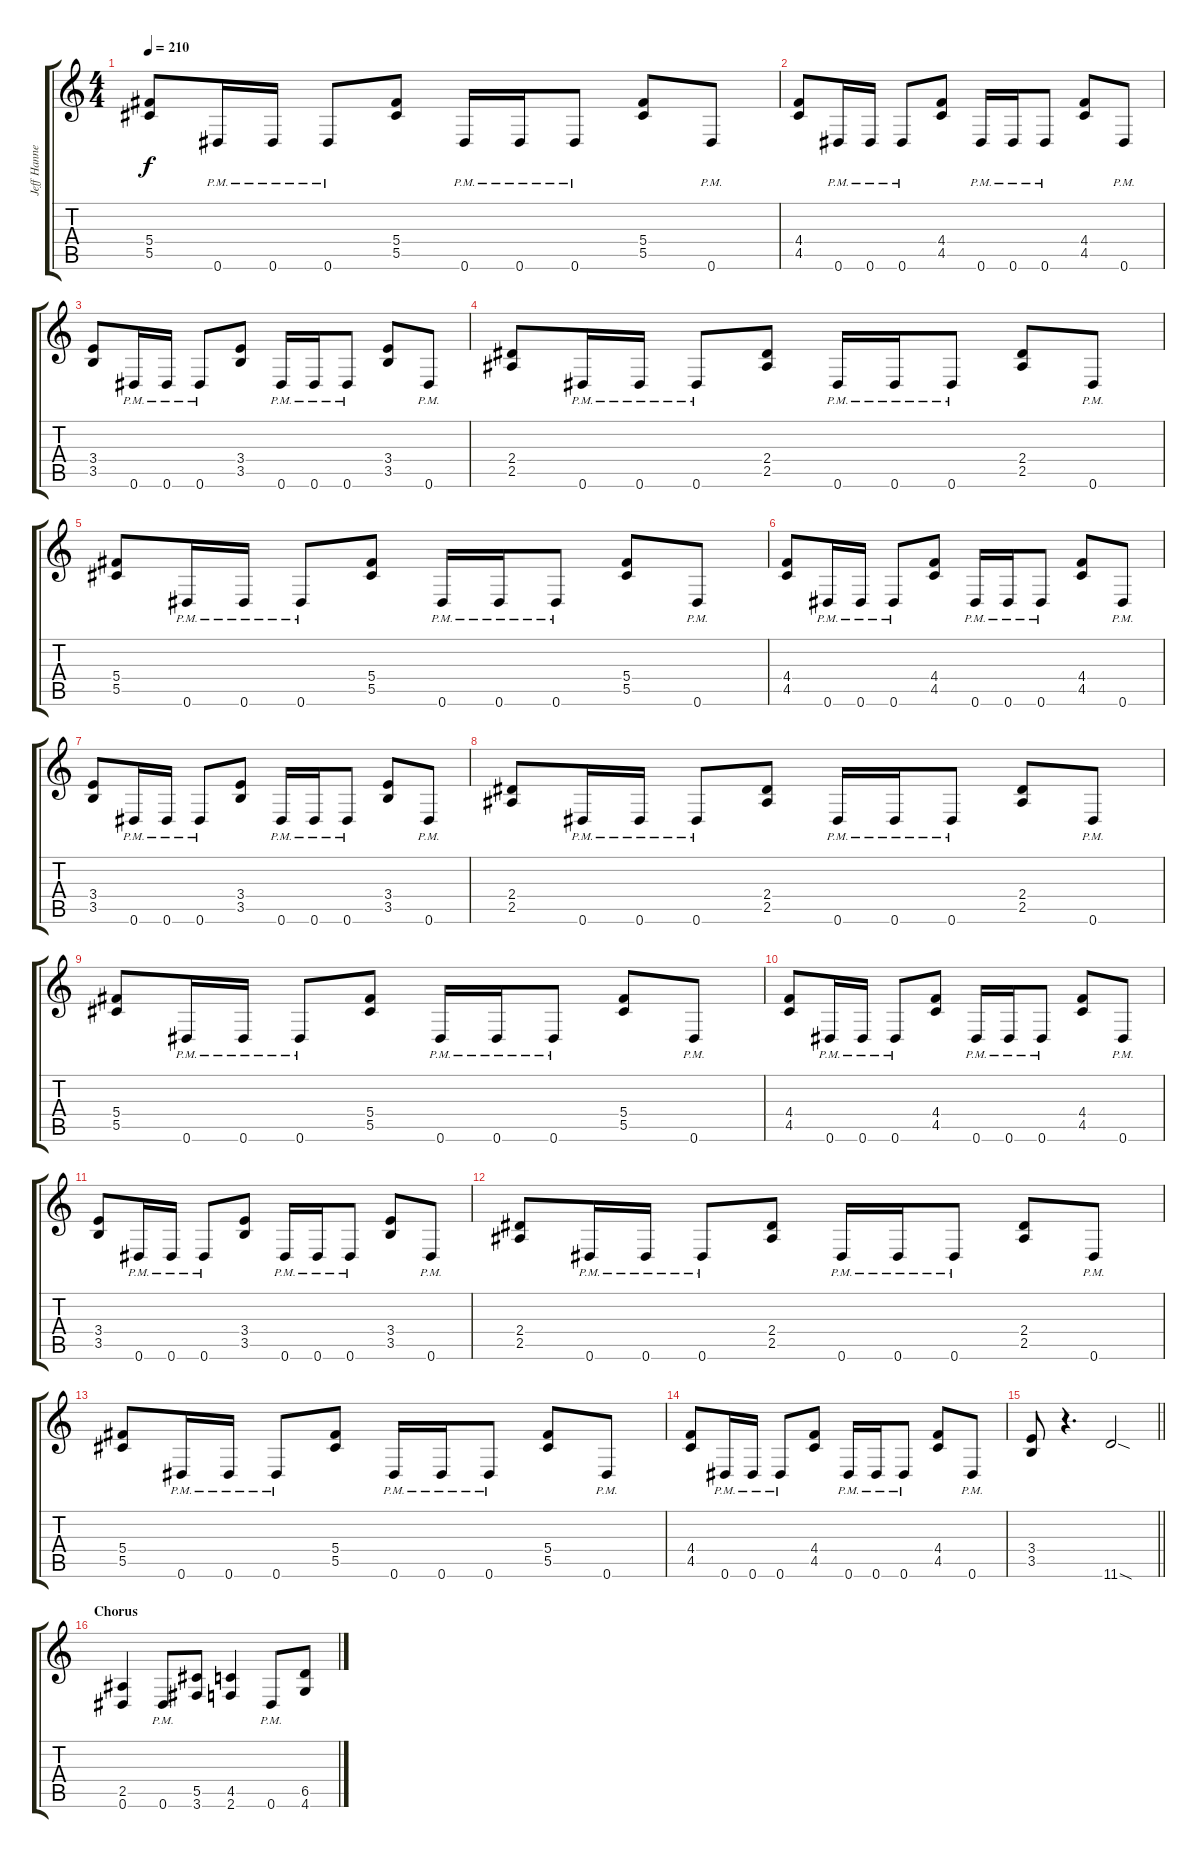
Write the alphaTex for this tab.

\track ("Jeff Hanneman" "Jeff Hanne") {instrument distortionguitar}
\staff {score tabs}
\tuning (Eb4 Bb3 Gb3 Db3 Ab2 Eb2) {hide}
\ts (4 4)
\tempo 210
\clef g2
\ks c
(5.4 5.5).8{dy f} 0.6{pm}.16 0.6{pm}.16 0.6{pm}.8 (5.4 5.5).8 0.6{pm}.16 0.6{pm}.16 0.6{pm}.8 (5.4 5.5).8 0.6{pm}.8 |
(4.4 4.5).8{balance 0} 0.6{pm}.16 0.6{pm}.16 0.6{pm}.8 (4.4 4.5).8 0.6{pm}.16 0.6{pm}.16 0.6{pm}.8 (4.4 4.5).8 0.6{pm}.8 |
(3.4 3.5).8 0.6{pm}.16 0.6{pm}.16 0.6{pm}.8 (3.4 3.5).8 0.6{pm}.16 0.6{pm}.16 0.6{pm}.8 (3.4 3.5).8 0.6{pm}.8 |
(2.4 2.5).8 0.6{pm}.16 0.6{pm}.16 0.6{pm}.8 (2.4 2.5).8 0.6{pm}.16 0.6{pm}.16 0.6{pm}.8 (2.4 2.5).8 0.6{pm}.8 |
(5.4 5.5).8 0.6{pm}.16 0.6{pm}.16 0.6{pm}.8 (5.4 5.5).8 0.6{pm}.16 0.6{pm}.16 0.6{pm}.8 (5.4 5.5).8 0.6{pm}.8 |
(4.4 4.5).8 0.6{pm}.16 0.6{pm}.16 0.6{pm}.8 (4.4 4.5).8 0.6{pm}.16 0.6{pm}.16 0.6{pm}.8 (4.4 4.5).8 0.6{pm}.8 |
(3.4 3.5).8 0.6{pm}.16 0.6{pm}.16 0.6{pm}.8 (3.4 3.5).8 0.6{pm}.16 0.6{pm}.16 0.6{pm}.8 (3.4 3.5).8 0.6{pm}.8 |
(2.4 2.5).8 0.6{pm}.16 0.6{pm}.16 0.6{pm}.8 (2.4 2.5).8 0.6{pm}.16 0.6{pm}.16 0.6{pm}.8 (2.4 2.5).8 0.6{pm}.8 |
(5.4 5.5).8 0.6{pm}.16 0.6{pm}.16 0.6{pm}.8 (5.4 5.5).8 0.6{pm}.16 0.6{pm}.16 0.6{pm}.8 (5.4 5.5).8 0.6{pm}.8 |
(4.4 4.5).8 0.6{pm}.16 0.6{pm}.16 0.6{pm}.8 (4.4 4.5).8 0.6{pm}.16 0.6{pm}.16 0.6{pm}.8 (4.4 4.5).8 0.6{pm}.8 |
(3.4 3.5).8 0.6{pm}.16 0.6{pm}.16 0.6{pm}.8 (3.4 3.5).8 0.6{pm}.16 0.6{pm}.16 0.6{pm}.8 (3.4 3.5).8 0.6{pm}.8 |
(2.4 2.5).8 0.6{pm}.16 0.6{pm}.16 0.6{pm}.8 (2.4 2.5).8 0.6{pm}.16 0.6{pm}.16 0.6{pm}.8 (2.4 2.5).8 0.6{pm}.8 |
(5.4 5.5).8 0.6{pm}.16 0.6{pm}.16 0.6{pm}.8 (5.4 5.5).8 0.6{pm}.16 0.6{pm}.16 0.6{pm}.8 (5.4 5.5).8 0.6{pm}.8 |
(4.4 4.5).8 0.6{pm}.16 0.6{pm}.16 0.6{pm}.8 (4.4 4.5).8 0.6{pm}.16 0.6{pm}.16 0.6{pm}.8 (4.4 4.5).8 0.6{pm}.8 |
\barLineRight lightlight
(3.4 3.5).8 r.4{d} 11.6{sod}.2 |
\section ("" "Chorus")
(2.5 0.6).4 0.6{pm}.8 (5.5 3.6).8 (4.5 2.6).4 0.6{pm}.8 (6.5 4.6).8
